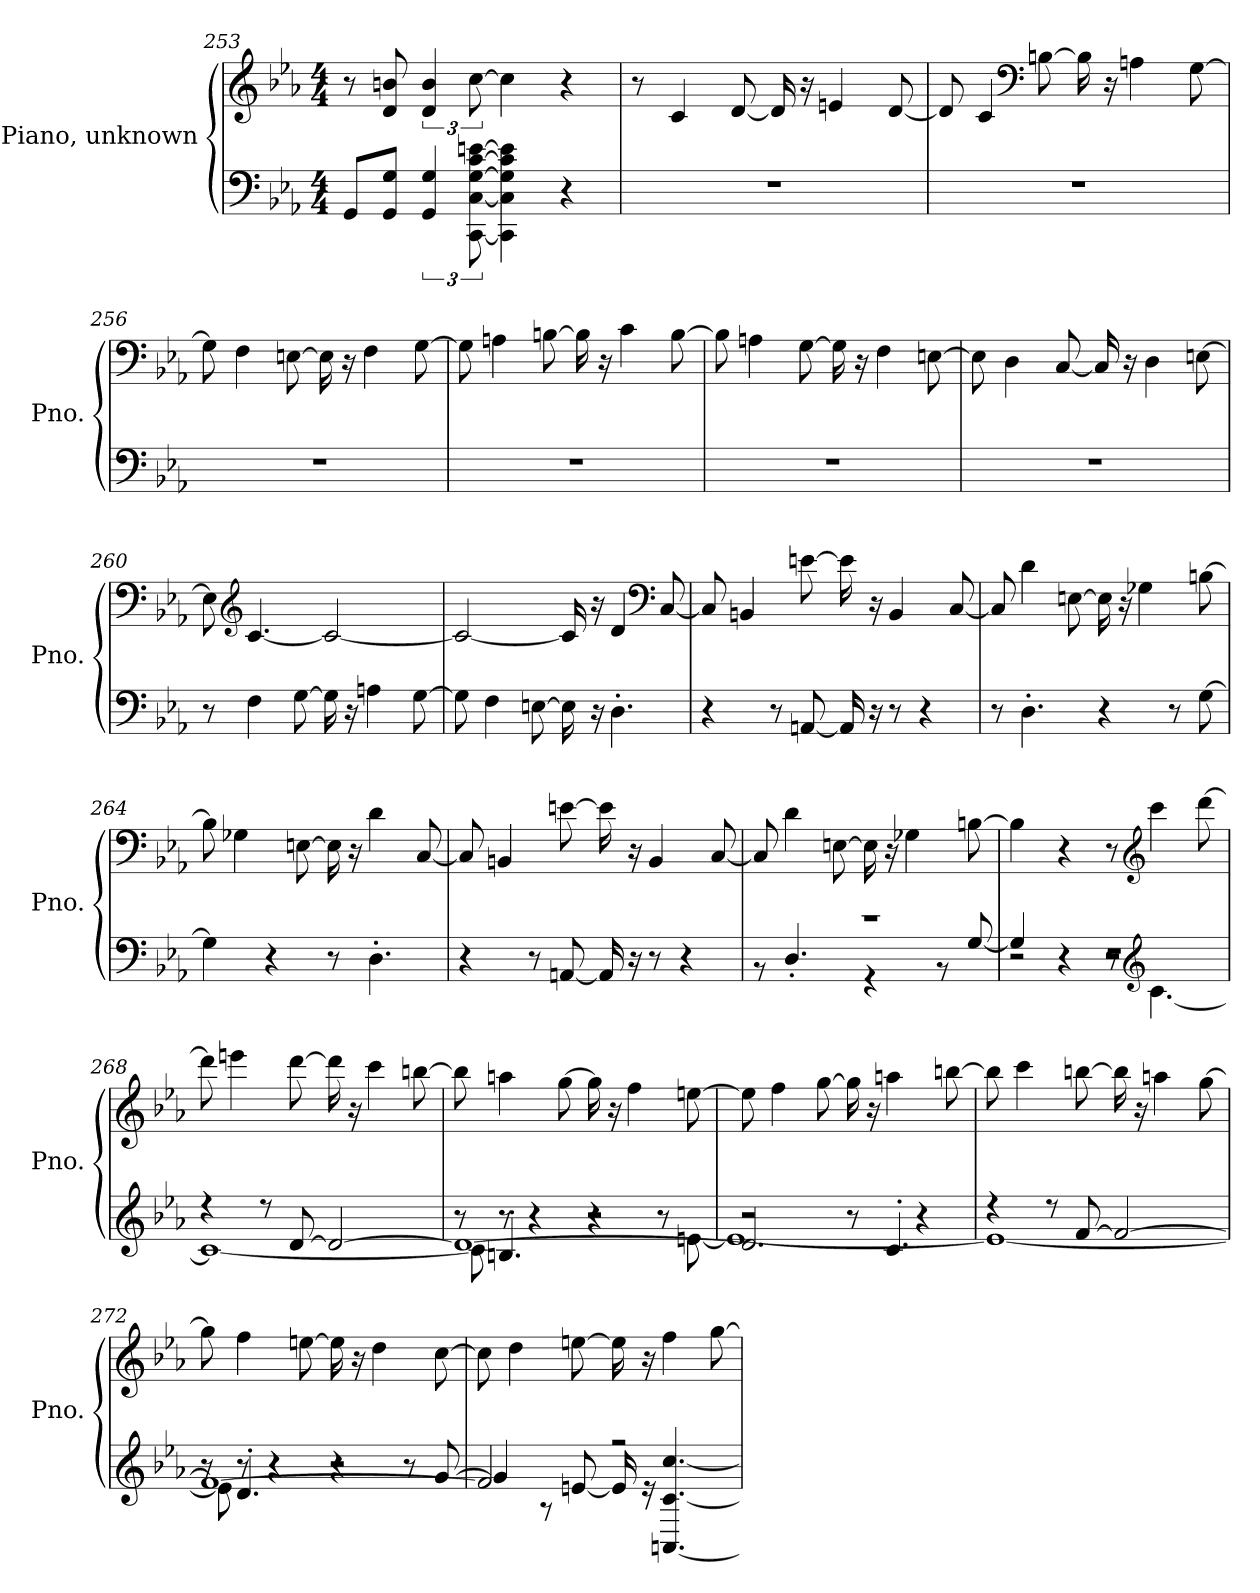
**kern	**kern
*part1	*part1
*staff2	*staff1
*I"Piano, unknown	*
*I'Pno.	*
*clefF4	*clefG2
*k[b-e-a-]	*k[b-e-a-]
*M4/4	*M4/4
=253	=253
8GG/L	8r
8GG/ 8G/J	8d/ 8bn/
6GG/ 6G/	6d/ 6b/
[12CC\ [12C\ [12G\ [12c\ [12en\	[12cc\
4CC\] 4C\] 4G\] 4c\] 4e\]	4cc\]
4r	4r
=254	=254
1r	8r
.	4c/
.	[8d/
.	16d/]
.	16r
.	4en/
.	[8d/
=255	=255
1r	8d/]
.	4c/
*	*clefF4
.	[8Bn\
.	16B\]
.	16r
.	4An\
.	[8G\
!!LO:LB:g=z
=256	=256
1r	8G\]
.	4F\
.	[8En\
.	16E\]
.	16r
.	4F\
.	[8G\
=257	=257
1r	8G\]
.	4An\
.	[8Bn\
.	16B\]
.	16r
.	4c\
.	[8B\
=258	=258
1r	8B\]
.	4An\
.	[8G\
.	16G\]
.	16r
.	4F\
.	[8En\
=259	=259
1r	8E\]
.	4D\
.	[8C/
.	16C/]
.	16r
.	4D\
.	[8En\
!!LO:LB:g=z
=260	=260
8r	8E\]
*	*clefG2
4F\	[4.c/
[8G\	.
16G\]	2c/_
16r	.
4An\	.
[8G\	.
=261	=261
8G\]	2c/_
4F\	.
[8En\	.
16E\]	16c/]
16r	16r
4.D'\	4d/
*	*clefF4
.	[8C/
=262	=262
4r	8C/]
.	4BBn/
8r	.
[8AAn/	[8en\
16AA/]	16e\]
16r	16r
8r	4BB/
4r	.
.	[8C/
=263	=263
8r	8C/]
4.D'\	4d\
.	[8En\
4r	16E\]
.	16r
.	4G-X\
8r	.
[8G\	[8Bn\
!!LO:LB:g=z
=264	=264
4G\]	8B\]
.	4G-X\
4r	.
.	[8En\
8r	16E\]
.	16r
4.D'\	4d\
.	[8C/
=265	=265
4r	8C/]
.	4BBn/
8r	.
[8AAn/	[8en\
16AA/]	16e\]
16r	16r
8r	4BB/
4r	.
.	[8C/
=266	=266
*^	*
1r	8r	8C/]
.	4.D'/	4d\
.	.	[8En\
.	4r	16E\]
.	.	16r
.	.	4G-X\
.	8r	.
.	[8G/	[8Bn\
=267	=267	=267
*	*^	*
1r	2r	4G/]	4B\]
.	.	4r	4r
.	8r	2r	8r
*clefG2	*	*	*clefG2
.	[4.c\	.	4ccc\
.	.	.	[8ddd\
*	*v	*v	*
!!LO:LB:g=z
=268	=268	=268
4r	1c_	8ddd\]
.	.	4eeen\
8r	.	.
[8d/	.	[8ddd\
2d/_	.	16ddd\]
.	.	16r
.	.	4ccc\
.	.	[8bbn\
=269	=269	=269
*	*^	*
1d_	8c\]	8r	8bb\]
.	8r	4.Bn'/	4aan\
.	4r	.	.
.	.	.	[8gg\
.	4r	2r	16gg\]
.	.	.	16r
.	.	.	4ff\
.	8r	.	.
.	[8en\	.	[8een\
=270	=270	=270	=270
2.d/]	1e_	2r	8ee\]
.	.	.	4ff\
.	.	.	[8gg\
.	.	8r	16gg\]
.	.	.	16r
.	.	4.c'/	4aan\
4r	.	.	.
.	.	.	[8bbn\
*	*v	*v	*
=271	=271	=271
4r	1e_	8bb\]
.	.	4ccc\
8r	.	.
[8f/	.	[8bbn\
2f/_	.	16bb\]
.	.	16r
.	.	4aan\
.	.	[8gg\
!!LO:PB:g=z
=272	=272	=272
*	*^	*
1f_	8e\]	8r	8gg\]
.	8r	4.d'/	4ff\
.	4r	.	.
.	.	.	[8een\
.	2r	4r	16ee\]
.	.	.	16r
.	.	.	4dd\
.	.	8r	.
.	.	[8g/	[8cc\
*	*v	*v	*
=273	=273	=273
2f/]	4g/]	8cc\]
.	.	4dd\
.	8r	.
.	[8en/	[8een\
2r	16e/]	16ee\]
.	16r	16r
.	[4.AAn/ [4.c/ [4.cc/	4ff\
.	.	[8gg\
*v	*v	*
=	=
*-	*-
